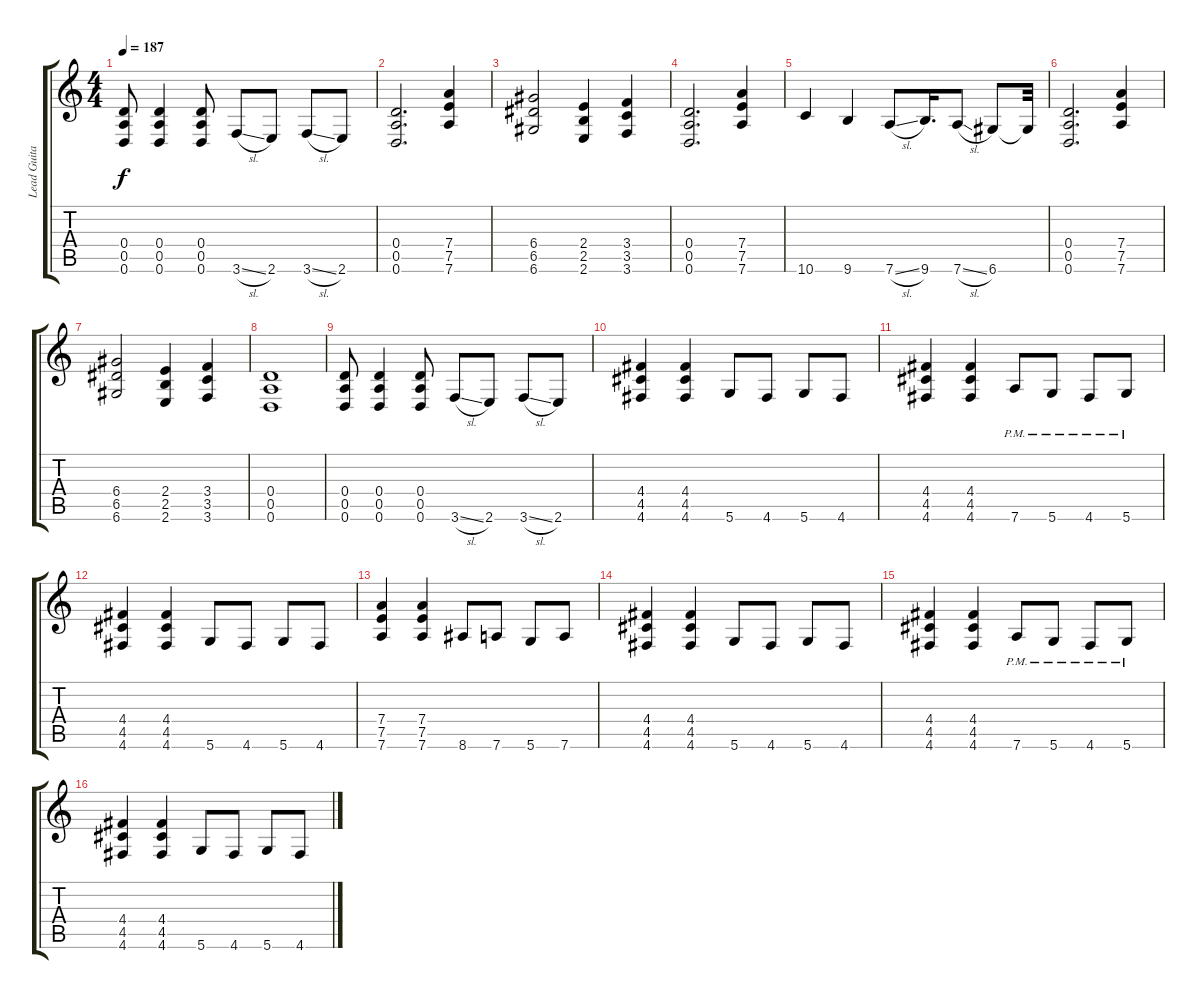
\track ("Lead Guitar" "Lead Guita") {instrument acousticguitarsteel}
\staff {score tabs}
\tuning (E4 B3 G3 D3 A2 D2) {hide}
\ts (4 4)
\tempo 187
\clef g2
\ks c
(0.4 0.5 0.6).8{dy f} (0.4 0.5 0.6).4 (0.4 0.5 0.6).8 3.6{sl}.8 2.6.8 3.6{sl}.8 2.6.8 |
(0.4 0.5 0.6).2{d} (7.4 7.5 7.6).4 |
(6.4 6.5 6.6).2 (2.4 2.5 2.6).4 (3.4 3.5 3.6).4 |
(0.4 0.5 0.6).2{d} (7.4 7.5 7.6).4 |
10.6.4 9.6.4 7.6{sl}.8 9.6.16{d} 7.6{sl}.8 6.6.8 6.6{t}.32 |
(0.4 0.5 0.6).2{d} (7.4 7.5 7.6).4 |
(6.4 6.5 6.6).2 (2.4 2.5 2.6).4 (3.4 3.5 3.6).4 |
(0.4 0.5 0.6).1 |
(0.4 0.5 0.6).8 (0.4 0.5 0.6).4 (0.4 0.5 0.6).8 3.6{sl}.8 2.6.8 3.6{sl}.8 2.6.8 |
(4.4 4.5 4.6).4 (4.4 4.5 4.6).4 5.6.8 4.6.8 5.6.8 4.6.8 |
(4.4 4.5 4.6).4 (4.4 4.5 4.6).4 7.6{pm}.8 5.6{pm}.8 4.6{pm}.8 5.6{pm}.8 |
(4.4 4.5 4.6).4 (4.4 4.5 4.6).4 5.6.8 4.6.8 5.6.8 4.6.8 |
(7.4 7.5 7.6).4 (7.4 7.5 7.6).4 8.6.8 7.6.8 5.6.8 7.6.8 |
(4.4 4.5 4.6).4 (4.4 4.5 4.6).4 5.6.8 4.6.8 5.6.8 4.6.8 |
(4.4 4.5 4.6).4 (4.4 4.5 4.6).4 7.6{pm}.8 5.6{pm}.8 4.6{pm}.8 5.6{pm}.8 |
(4.4 4.5 4.6).4 (4.4 4.5 4.6).4 5.6.8 4.6.8 5.6.8 4.6.8
